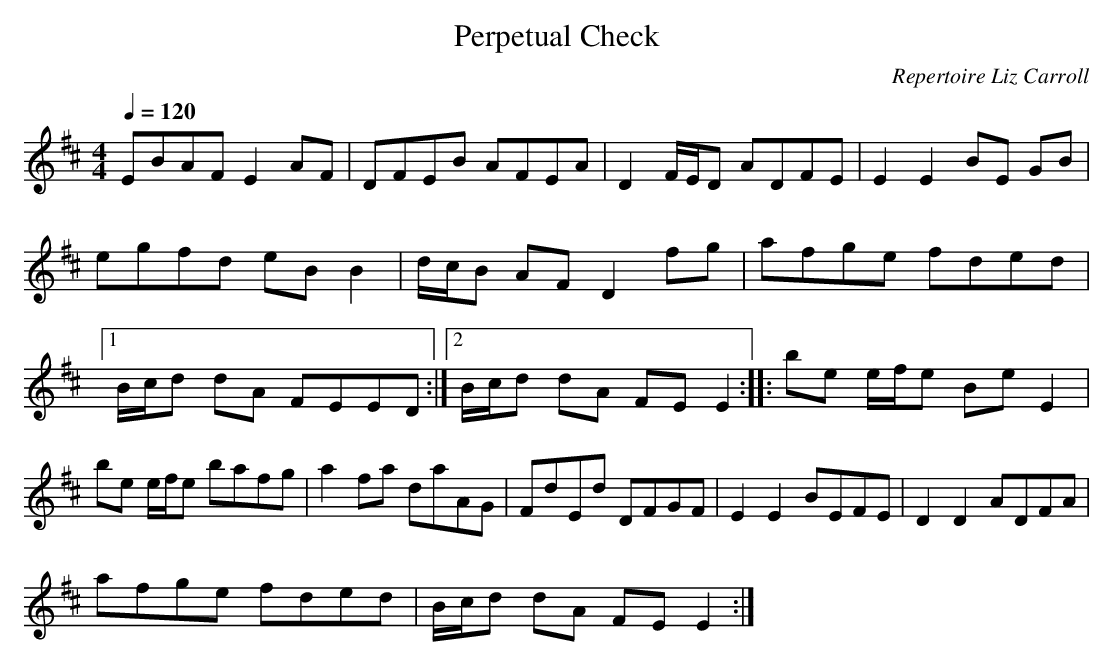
X:1
T:Perpetual Check
C:Repertoire Liz Carroll
Q:1/4=120
M:4/4
L:1/8
K:D
EBAF E2 AF |DFEB AFEA |D2 F/E/D ADFE |E2 E2 BE GB |egfd eB B2 |d/c/B AF D2 fg |afge fded |[1B/c/d dA FEED :|[2B/c/d dA FE E2 ::be e/f/e Be E2 |be e/f/e bafg |a2 fa daAG |FdEd DFGF |E2 E2 BEFE |D2 D2 ADFA |
afge fded |B/c/d dA FE E2 :|
